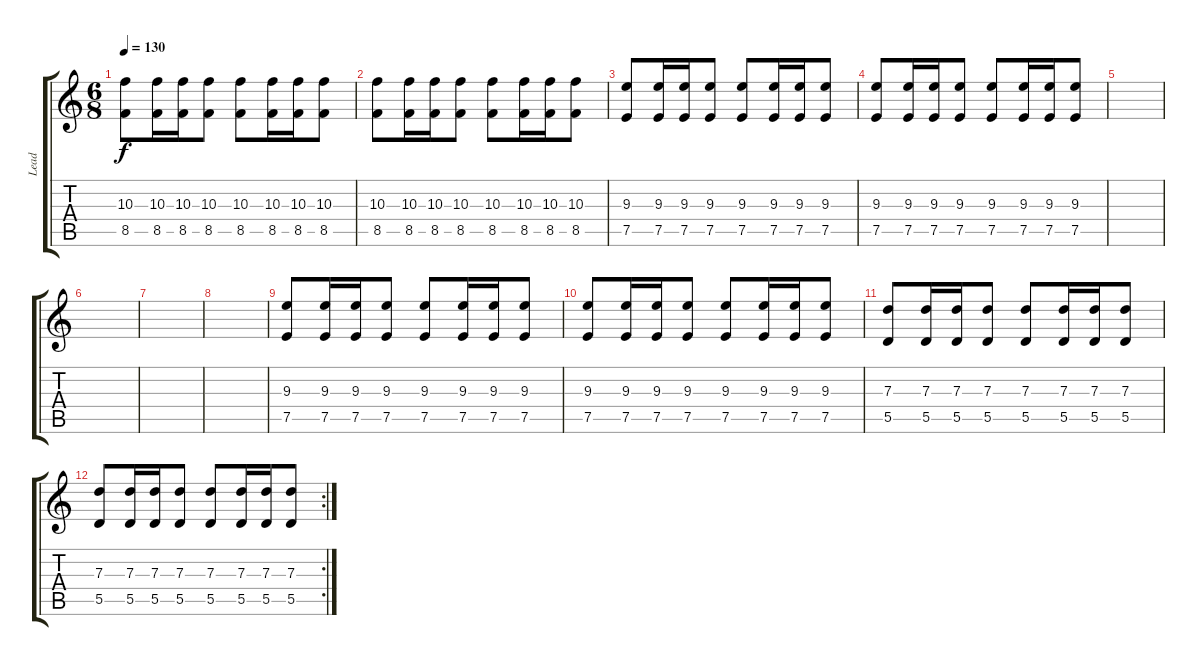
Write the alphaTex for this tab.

\track ("Lead" "Lead") {instrument overdrivenguitar}
\staff {score tabs}
\tuning (E4 B3 G3 D3 A2 D2) {hide}
\ts (6 8)
\tempo 130
\clef g2
\ks c
(10.3 8.5).8{dy f} (10.3 8.5).16 (10.3 8.5).16 (10.3 8.5).8 (10.3 8.5).8 (10.3 8.5).16 (10.3 8.5).16 (10.3 8.5).8 |
(10.3 8.5).8 (10.3 8.5).16 (10.3 8.5).16 (10.3 8.5).8 (10.3 8.5).8 (10.3 8.5).16 (10.3 8.5).16 (10.3 8.5).8 |
(9.3 7.5).8 (9.3 7.5).16 (9.3 7.5).16 (9.3 7.5).8 (9.3 7.5).8 (9.3 7.5).16 (9.3 7.5).16 (9.3 7.5).8 |
(9.3 7.5).8 (9.3 7.5).16 (9.3 7.5).16 (9.3 7.5).8 (9.3 7.5).8 (9.3 7.5).16 (9.3 7.5).16 (9.3 7.5).8 |
|
|
|
|
(9.3 7.5).8 (9.3 7.5).16 (9.3 7.5).16 (9.3 7.5).8 (9.3 7.5).8 (9.3 7.5).16 (9.3 7.5).16 (9.3 7.5).8 |
(9.3 7.5).8 (9.3 7.5).16 (9.3 7.5).16 (9.3 7.5).8 (9.3 7.5).8 (9.3 7.5).16 (9.3 7.5).16 (9.3 7.5).8 |
(7.3 5.5).8 (7.3 5.5).16 (7.3 5.5).16 (7.3 5.5).8 (7.3 5.5).8 (7.3 5.5).16 (7.3 5.5).16 (7.3 5.5).8 |
\rc 2
(7.3 5.5).8 (7.3 5.5).16 (7.3 5.5).16 (7.3 5.5).8 (7.3 5.5).8 (7.3 5.5).16 (7.3 5.5).16 (7.3 5.5).8
